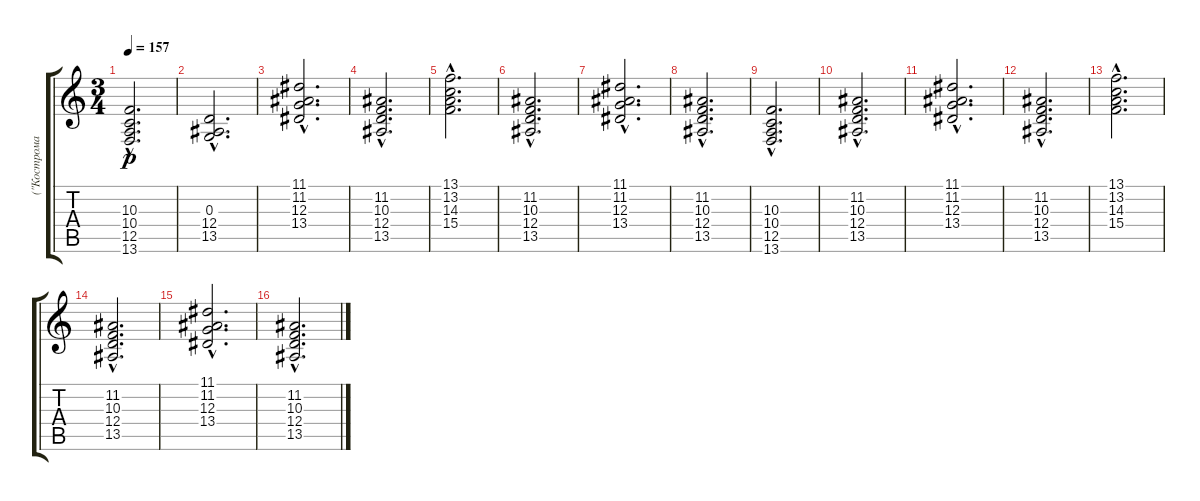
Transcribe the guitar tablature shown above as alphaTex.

\track ("(\"Кострома mon amour\"," "(\"Кострома") {instrument stringensemble1}
\staff {score tabs}
\tuning (E4 B3 G3 D3 A2 E2) {hide}
\ts (3 4)
\tempo 157
\clef g2
\ks c
(10.3{hac} 10.4{hac} 12.5{hac} 13.6{hac}).2{d dy p} |
(0.3{hac} 12.4{hac} 13.5{hac}).2{d} |
(11.1{hac} 11.2{hac} 12.3{hac} 13.4{hac}).2{d} |
(11.2{hac} 10.3{hac} 12.4{hac} 13.5{hac}).2{d} |
(13.1{hac} 13.2{hac} 14.3{hac} 15.4{hac}).2{d} |
(11.2{hac} 10.3{hac} 12.4{hac} 13.5{hac}).2{d} |
(11.1{hac} 11.2{hac} 12.3{hac} 13.4{hac}).2{d} |
(11.2{hac} 10.3{hac} 12.4{hac} 13.5{hac}).2{d} |
(10.3{hac} 10.4{hac} 12.5{hac} 13.6{hac}).2{d} |
(11.2{hac} 10.3{hac} 12.4{hac} 13.5{hac}).2{d} |
(11.1{hac} 11.2{hac} 12.3{hac} 13.4{hac}).2{d} |
(11.2{hac} 10.3{hac} 12.4{hac} 13.5{hac}).2{d} |
(13.1{hac} 13.2{hac} 14.3{hac} 15.4{hac}).2{d} |
(11.2{hac} 10.3{hac} 12.4{hac} 13.5{hac}).2{d} |
(11.1{hac} 11.2{hac} 12.3{hac} 13.4{hac}).2{d} |
(11.2{hac} 10.3{hac} 12.4{hac} 13.5{hac}).2{d}
